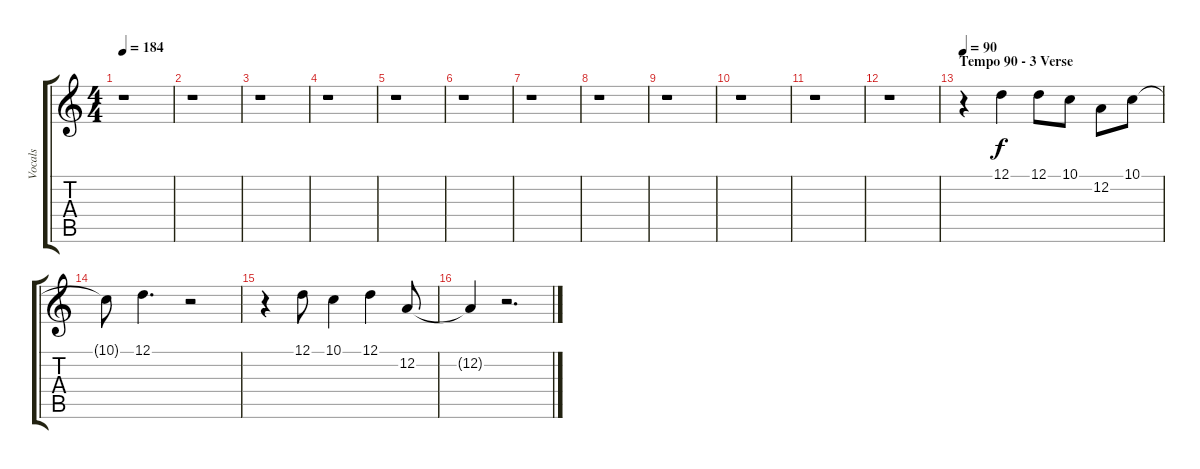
\track ("Vocals" "Vocals") {instrument baritonesax}
\staff {score tabs}
\tuning (D4 A3 F3 C3 G2 D2) {hide}
\ts (4 4)
\tempo 184
\clef g2
\ks c
r.1{dy f} |
r.1 |
r.1 |
r.1 |
r.1 |
r.1 |
r.1 |
r.1 |
r.1 |
r.1 |
r.1 |
r.1 |
\section ("" "Tempo 90 - 3 Verse")
\tempo 90
r.4 12.1.4 12.1.8 10.1.8 12.2.8 10.1.8 |
10.1{t}.8 12.1.4{d} r.2 |
r.4 12.1.8 10.1.4 12.1.4 12.2.8 |
12.2{t}.4 r.2{d}
